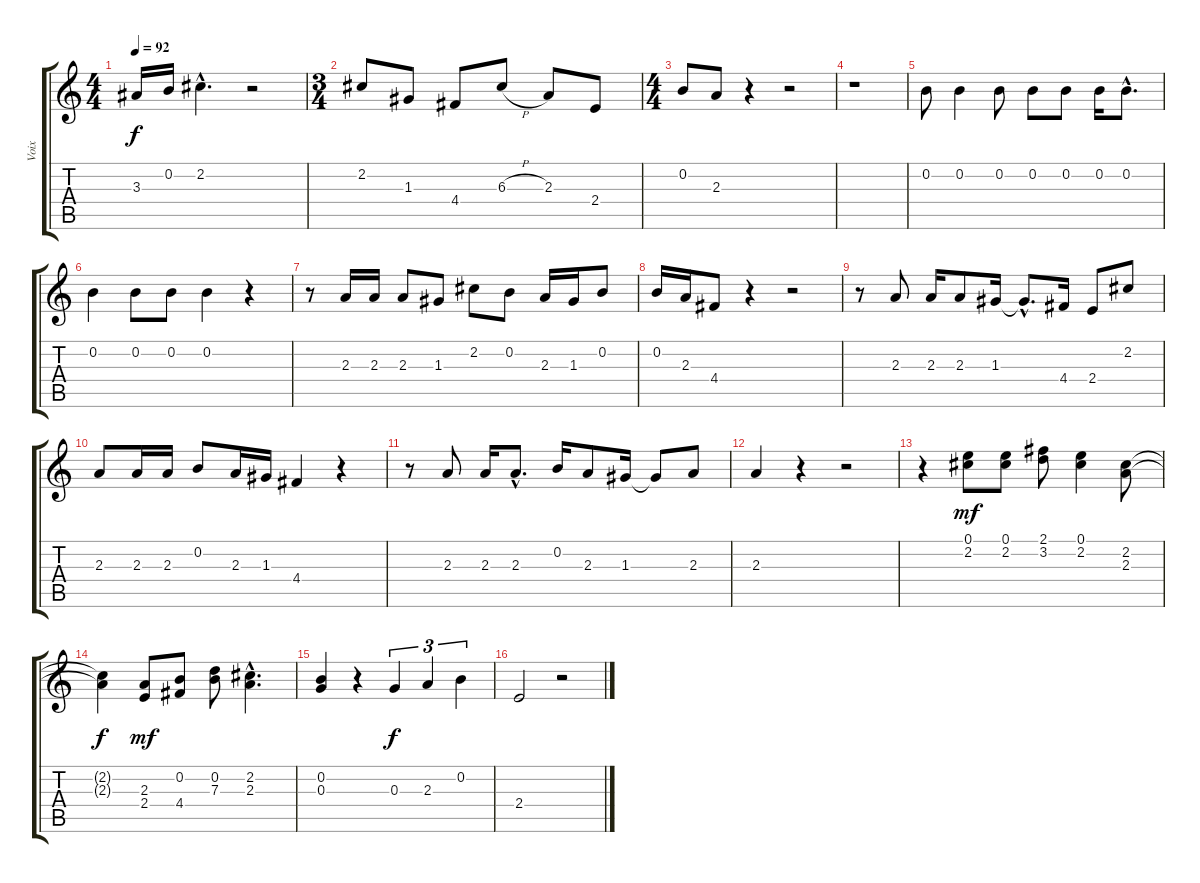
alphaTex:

\track ("Voix" "Voix") {instrument contrabass}
\staff {score tabs}
\tuning (E4 B3 G3 D3 A2 E2) {hide}
\ts (4 4)
\tempo 92
\clef g2
\ks c
3.3.16{dy f} 0.2.16 2.2{hac}.4{d} r.2 |
\ts (3 4)
2.2.8 1.3.8 4.4.8 6.3{h}.8 2.3.8 2.4.8 |
\ts (4 4)
0.2.8 2.3.8 r.4 r.2 |
r.1 |
0.2.8 0.2.4 0.2.8 0.2.8 0.2.8 0.2.16 0.2{hac}.8{d} |
0.2.4 0.2.8 0.2.8 0.2.4 r.4 |
r.8 2.3.16 2.3.16 2.3.8 1.3.8 2.2.8 0.2.8 2.3.16 1.3.16 0.2.8 |
0.2.16 2.3.16 4.4.8 r.4 r.2 |
r.8 2.3.8 2.3.16 2.3.8 1.3.16 1.3{hac t}.8{d} 4.4.16 2.4.8 2.2.8 |
2.3.8 2.3.16 2.3.16 0.2.8 2.3.16 1.3.16 4.4.4 r.4 |
r.8 2.3.8 2.3.16 2.3{hac}.8{d} 0.2.16 2.3.8 1.3.16 1.3{t}.8 2.3.8 |
2.3.4 r.4 r.2 |
r.4 (0.1 2.2).8{dy mf} (0.1 2.2).8 (2.1 3.2).8 (0.1 2.2).4 (2.2 2.3).8 |
(2.2{t} 2.3{t}).4{dy f} (2.3 2.4).8{dy mf} (0.2 4.4).8 (0.2 7.3).8 (2.2{hac} 2.3{hac}).4{d} |
(0.2 0.3).4 r.4 0.3.4{tu (3 2) dy f} 2.3.4{tu (3 2)} 0.2.4{tu (3 2)} |
2.4.2 r.2
